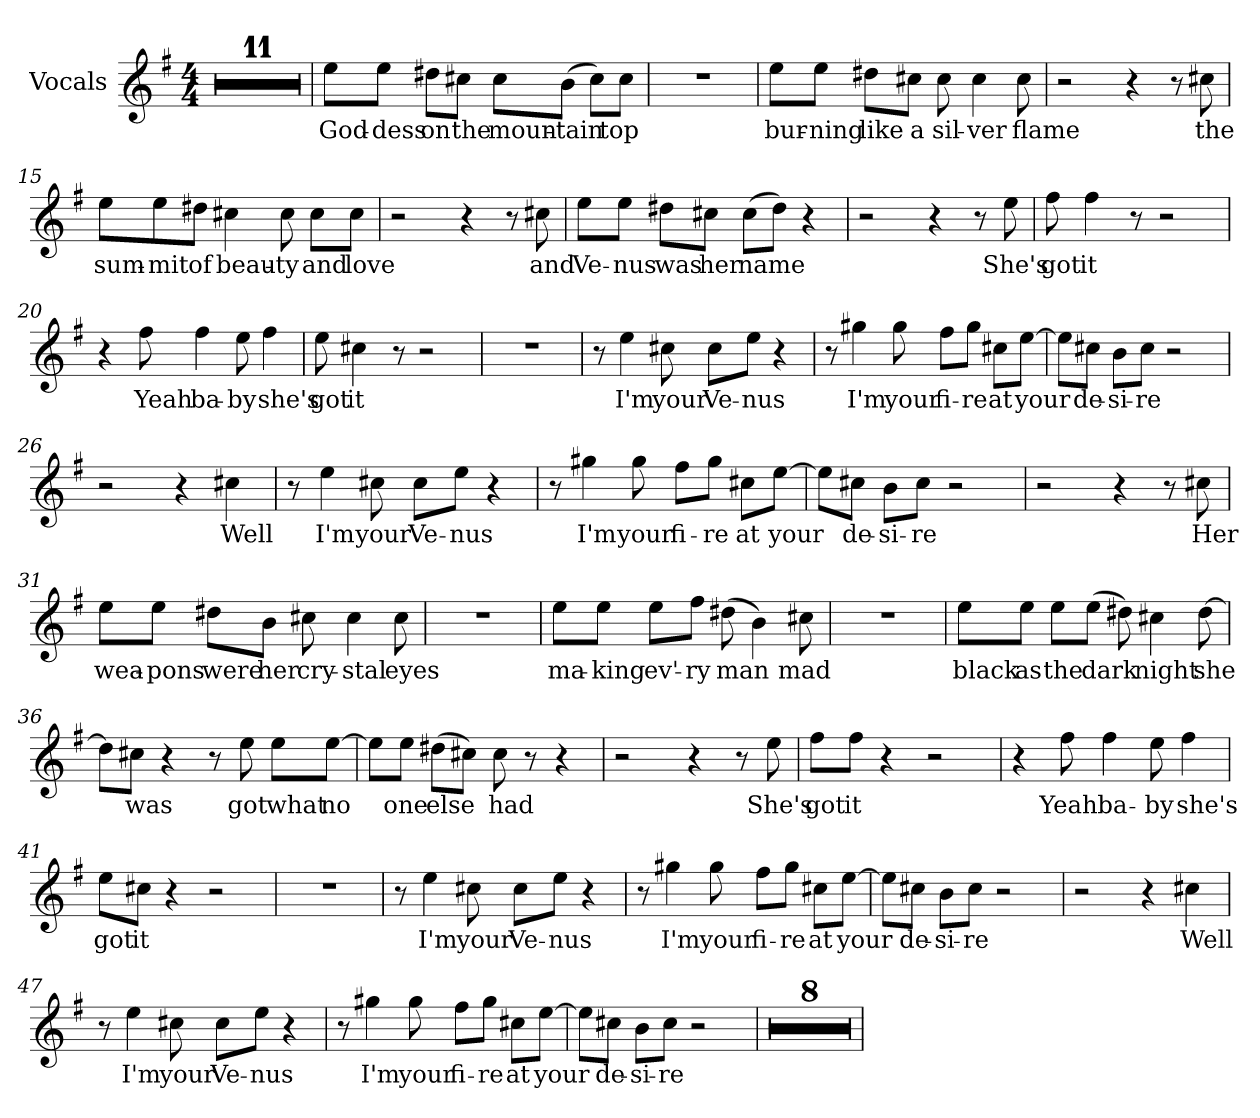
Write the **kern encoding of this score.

**kern	**text
*part1	*part1
*staff1	*staff1
*I"Vocals	*
*I'AS	*
*clefG2	*
*ITrd5c9	*
*k[b-e-]	*
*g:	*
*M4/4	*
=	=
1r;<	.
=1	=1
*MM128	*
1r	.
=2	=2
1r	.
=3	=3
1r	.
=4	=4
1r	.
=5	=5
1r	.
=6	=6
1r	.
=7	=7
1r	.
=8	=8
1r	.
=9	=9
1r	.
=10	=10
1r	.
!!LO:LB:g=z
=11	=11
!	!LO:LY:b
8g\L	God-
!	!LO:LY:b
8g\J	-dess
!	!LO:LY:b
8f#X\L	on
!	!LO:LY:b
8en\J	the
!	!LO:LY:b
8e\L	moun-
!	!LO:LY:b
(>8d\J	-tain
8e\L)	.
!	!LO:LY:b
8e\J	top
=12	=12
1r	.
!!LO:LB:g=z
=13	=13
!	!LO:LY:b
8g\L	bur-
!	!LO:LY:b
8g\J	-ning
!	!LO:LY:b
8f#X\L	like
!	!LO:LY:b
8en\J	a
!	!LO:LY:b
8e\	sil-
!	!LO:LY:b
4e\	-ver
!	!LO:LY:b
8e\	flame
=14	=14
2r	.
4r	.
8r	.
!	!LO:LY:b
8en\	the
!!LO:LB:g=z
=15	=15
!	!LO:LY:b
8g\L	sum-
!	!LO:LY:b
8g\	-mit
!	!LO:LY:b
8f#X\J	of
!	!LO:LY:b
4en\	beau-
!	!LO:LY:b
8e\	-ty
!	!LO:LY:b
8e\L	and
!	!LO:LY:b
8e\J	love
=16	=16
2r	.
4r	.
8r	.
!	!LO:LY:b
8en\	and
=17	=17
!	!LO:LY:b
8g\L	Ve-
!	!LO:LY:b
8g\J	-nus
!	!LO:LY:b
8f#X\L	was
!	!LO:LY:b
8en\J	her
!	!LO:LY:b
(>8e\L	name
8f#\J)	.
4r	.
!!LO:LB:g=z
=18	=18
2r	.
4r	.
8r	.
!	!LO:LY:b
8g\	She's
=19	=19
!	!LO:LY:b
8a\	got
!	!LO:LY:b
4a\	it
8r	.
2r	.
=20	=20
4r	.
!	!LO:LY:b
8a\	Yeah
!	!LO:LY:b
4a\	ba-
!	!LO:LY:b
8g\	-by
!	!LO:LY:b
4a\	she's
=21	=21
!	!LO:LY:b
8g\	got
!	!LO:LY:b
4en\	it
8r	.
2r	.
=22	=22
1r	.
!!LO:LB:g=z
=23	=23
8r	.
!	!LO:LY:b
4g\	I'm
!	!LO:LY:b
8en\	your
!	!LO:LY:b
8e\L	Ve-
!	!LO:LY:b
8g\J	-nus
4r	.
=24	=24
8r	.
!	!LO:LY:b
4bn\	I'm
!	!LO:LY:b
8b\	your
!	!LO:LY:b
8a\L	fi-
!	!LO:LY:b
8b\J	-re
!	!LO:LY:b
8en\L	at
!	!LO:LY:b
[8g\J	your
=25	=25
8g\L]	.
!	!LO:LY:b
8en\J	de-
!	!LO:LY:b
8d\L	-si-
!	!LO:LY:b
8e\J	-re
2r	.
!!LO:PB:g=z
=26	=26
2r	.
4r	.
!	!LO:LY:b
4en\	Well
=27	=27
8r	.
!	!LO:LY:b
4g\	I'm
!	!LO:LY:b
8en\	your
!	!LO:LY:b
8e\L	Ve-
!	!LO:LY:b
8g\J	-nus
4r	.
=28	=28
8r	.
!	!LO:LY:b
4bn\	I'm
!	!LO:LY:b
8b\	your
!	!LO:LY:b
8a\L	fi-
!	!LO:LY:b
8b\J	-re
!	!LO:LY:b
8en\L	at
!	!LO:LY:b
[8g\J	your
!!LO:LB:g=z
=29	=29
8g\L]	.
!	!LO:LY:b
8en\J	de-
!	!LO:LY:b
8d\L	-si-
!	!LO:LY:b
8e\J	-re
2r	.
=30	=30
2r	.
4r	.
8r	.
!	!LO:LY:b
8en\	Her
=31	=31
!	!LO:LY:b
8g\L	wea-
!	!LO:LY:b
8g\J	-pons
!	!LO:LY:b
8f#X\L	were
!	!LO:LY:b
8d\J	her
!	!LO:LY:b
8en\	cry-
!	!LO:LY:b
4e\	-stal
!	!LO:LY:b
8e\	eyes
=32	=32
1r	.
!!LO:LB:g=z
=33	=33
!	!LO:LY:b
8g\L	ma-
!	!LO:LY:b
8g\J	-king
!	!LO:LY:b
8g\L	ev'-
!	!LO:LY:b
8a\J	-ry
!	!LO:LY:b
(>8f#X\	man
4d\)	.
!	!LO:LY:b
8en\	mad
=34	=34
1r	.
=35	=35
!	!LO:LY:b
8g\L	black
!	!LO:LY:b
8g\J	as
!	!LO:LY:b
8g\L	the
!	!LO:LY:b
(>8g\J	dark
8f#X\)	.
!	!LO:LY:b
4en\	night
!	!LO:LY:b
[8f#\	she
!!LO:LB:g=z
=36	=36
8f#\L]	.
!	!LO:LY:b
8en\J	was
4r	.
8r	.
!	!LO:LY:b
8g\	got
!	!LO:LY:b
8g\L	what
!	!LO:LY:b
[8g\J	no
=37	=37
8g\L]	.
!	!LO:LY:b
8g\J	one
!	!LO:LY:b
(>8f#X\L	else
8en\J)	.
!	!LO:LY:b
8e\	had
8r	.
4r	.
=38	=38
2r	.
4r	.
8r	.
!	!LO:LY:b
8g\	She's
=39	=39
!	!LO:LY:b
8a\L	got
!	!LO:LY:b
8a\J	it
4r	.
2r	.
!!LO:LB:g=z
=40	=40
4r	.
!	!LO:LY:b
8a\	Yeah
!	!LO:LY:b
4a\	ba-
!	!LO:LY:b
8g\	-by
!	!LO:LY:b
4a\	she's
=41	=41
!	!LO:LY:b
8g\L	got
!	!LO:LY:b
8en\J	it
4r	.
2r	.
=42	=42
1r	.
=43	=43
8r	.
!	!LO:LY:b
4g\	I'm
!	!LO:LY:b
8en\	your
!	!LO:LY:b
8e\L	Ve-
!	!LO:LY:b
8g\J	-nus
4r	.
!!LO:LB:g=z
=44	=44
8r	.
!	!LO:LY:b
4bn\	I'm
!	!LO:LY:b
8b\	your
!	!LO:LY:b
8a\L	fi-
!	!LO:LY:b
8b\J	-re
!	!LO:LY:b
8en\L	at
!	!LO:LY:b
[8g\J	your
=45	=45
8g\L]	.
!	!LO:LY:b
8en\J	de-
!	!LO:LY:b
8d\L	-si-
!	!LO:LY:b
8e\J	-re
2r	.
=46	=46
2r	.
4r	.
!	!LO:LY:b
4en\	Well
!!LO:PB:g=z
=47	=47
8r	.
!	!LO:LY:b
4g\	I'm
!	!LO:LY:b
8en\	your
!	!LO:LY:b
8e\L	Ve-
!	!LO:LY:b
8g\J	-nus
4r	.
=48	=48
8r	.
!	!LO:LY:b
4bn\	I'm
!	!LO:LY:b
8b\	your
!	!LO:LY:b
8a\L	fi-
!	!LO:LY:b
8b\J	-re
!	!LO:LY:b
8en\L	at
!	!LO:LY:b
[8g\J	your
=49	=49
8g\L]	.
!	!LO:LY:b
8en\J	de-
!	!LO:LY:b
8d\L	-si-
!	!LO:LY:b
8e\J	-re
2r	.
=50	=50
1r	.
!!LO:LB:g=z
=51	=51
1r	.
=52	=52
1r	.
=53	=53
1r	.
=54	=54
1r	.
=55	=55
1r	.
=56	=56
1r	.
=57	=57
1r	.
=	=
*-	*-
